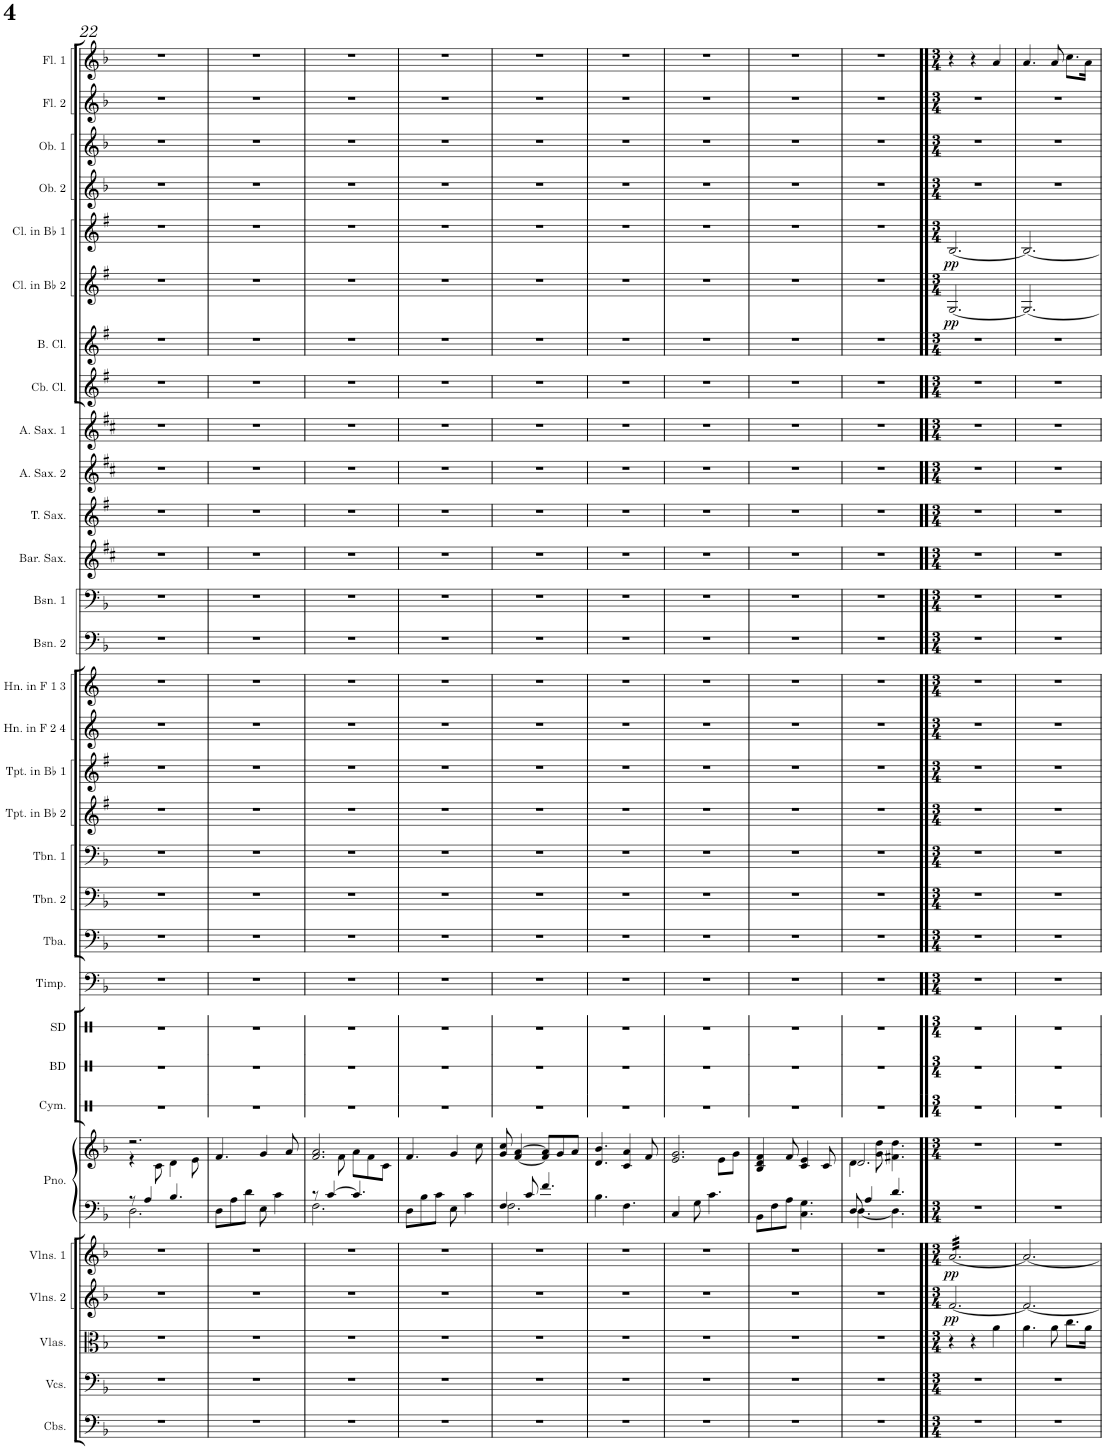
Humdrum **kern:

**kern	**kern	**kern	**kern	**dynam	**kern	**dynam	**kern	**kern	**kern	**kern	**kern	**kern	**kern	**kern	**kern	**kern	**kern	**kern	**kern	**kern	**kern	**kern	**kern	**kern	**kern	**kern	**kern	**kern	**dynam	**kern	**dynam	**kern	**kern	**kern	**kern
*part31	*part30	*part29	*part28	*part28	*part27	*part27	*part26	*part26	*part25	*part24	*part23	*part22	*part21	*part20	*part19	*part18	*part17	*part16	*part15	*part14	*part13	*part12	*part11	*part10	*part9	*part8	*part7	*part6	*part6	*part5	*part5	*part4	*part3	*part2	*part1
*staff32	*staff31	*staff30	*staff29	*staff29	*staff28	*staff28	*staff27	*staff26	*staff25	*staff24	*staff23	*staff22	*staff21	*staff20	*staff19	*staff18	*staff17	*staff16	*staff15	*staff14	*staff13	*staff12	*staff11	*staff10	*staff9	*staff8	*staff7	*staff6	*staff6	*staff5	*staff5	*staff4	*staff3	*staff2	*staff1
*I"Contrabasses	*I"Violoncellos	*I"Violas	*I"Violins 2	*	*I"Violins 1	*	*I"Grand Piano	*	*I"Cymbals	*I"Bass Drum	*I"Snare Drum	*I"Timpani	*I"Tuba	*I"Trombone 2	*I"Trombone 1	*I"Trumpet in Bb 2	*I"Trumpet in Bb 1	*I"Horn in F 2 &amp; 4	*I"Horn in F 1 &amp; 3	*I"Bassoon 2	*I"Bassoon 1	*I"Baritone Saxophone	*I"Tenor Saxophone	*I"Alto Saxophone 2	*I"Alto Saxophone 1	*I"Contrabass Clarinet	*I"Bass Clarinet	*I"Clarinet in Bb 2	*	*I"Clarinet in Bb 1	*	*I"Oboe 2	*I"Oboe 1	*I"Flute 2	*I"Flute 1
*I'Cbs.	*I'Vcs.	*I'Vlas.	*I'Vlns. 2	*	*I'Vlns. 1	*	*I'Pno.	*	*I'Cym.	*I'BD	*I'SD	*I'Timp.	*I'Tba.	*I'Tbn. 2	*I'Tbn. 1	*I'Tpt. in Bb 2	*I'Tpt. in Bb 1	*I'Hn. in F 2 4	*I'Hn. in F 1 3	*I'Bsn. 2	*I'Bsn. 1	*I'Bar. Sax.	*I'T. Sax.	*I'A. Sax. 2	*I'A. Sax. 1	*I'Cb. Cl.	*I'B. Cl.	*I'Cl. in Bb 2	*	*I'Cl. in Bb 1	*	*I'Ob. 2	*I'Ob. 1	*I'Fl. 2	*I'Fl. 1
!!LO:PB:g=z
*clefF4	*clefF4	*clefC3	*clefG2	*	*clefG2	*	*clefF4	*clefG2	*clefX	*clefX	*clefX	*clefF4	*clefF4	*clefF4	*clefF4	*clefG2	*clefG2	*clefG2	*clefG2	*clefF4	*clefF4	*clefG2	*clefG2	*clefG2	*clefG2	*clefG2	*clefG2	*clefG2	*	*clefG2	*	*clefG2	*clefG2	*clefG2	*clefG2
*Trd7c12	*	*	*	*	*	*	*	*	*	*	*	*	*	*	*	*Trd1c2	*Trd1c2	*Trd4c7	*Trd4c7	*	*	*Trd12c21	*Trd8c14	*Trd5c9	*Trd5c9	*Trd15c26	*Trd8c14	*Trd1c2	*	*Trd1c2	*	*	*	*	*
*k[b-]	*k[b-]	*k[b-]	*k[b-]	*	*k[b-]	*	*k[b-]	*k[b-]	*k[]	*k[]	*k[]	*k[b-]	*k[b-]	*k[b-]	*k[b-]	*k[f#]	*k[f#]	*k[]	*k[]	*k[b-]	*k[b-]	*k[f#c#]	*k[f#]	*k[f#c#]	*k[f#c#]	*k[f#]	*k[f#]	*k[f#]	*	*k[f#]	*	*k[b-]	*k[b-]	*k[b-]	*k[b-]
*M6/8	*M6/8	*M6/8	*M6/8	*	*M6/8	*	*M6/8	*M6/8	*M6/8	*M6/8	*M6/8	*M6/8	*M6/8	*M6/8	*M6/8	*M6/8	*M6/8	*M6/8	*M6/8	*M6/8	*M6/8	*M6/8	*M6/8	*M6/8	*M6/8	*M6/8	*M6/8	*M6/8	*	*M6/8	*	*M6/8	*M6/8	*M6/8	*M6/8
=22	=22	=22	=22	=22	=22	=22	=22	=22	=22	=22	=22	=22	=22	=22	=22	=22	=22	=22	=22	=22	=22	=22	=22	=22	=22	=22	=22	=22	=22	=22	=22	=22	=22	=22	=22
*	*	*	*	*	*	*	*^	*^	*	*	*	*	*	*	*	*	*	*	*	*	*	*	*	*	*	*	*	*	*	*	*	*	*	*	*
2.r	2.r	2.r	2.r	.	2.r	.	8r	2.D\	2.r	4r	2.r	2.r	2.r	2.r	2.r	2.r	2.r	2.r	2.r	2.r	2.r	2.r	2.r	2.r	2.r	2.r	2.r	2.r	2.r	2.r	.	2.r	.	2.r	2.r	2.r	2.r
.	.	.	.	.	.	.	4A/	.	.	.	.	.	.	.	.	.	.	.	.	.	.	.	.	.	.	.	.	.	.	.	.	.	.	.	.	.	.
.	.	.	.	.	.	.	.	.	.	8c\	.	.	.	.	.	.	.	.	.	.	.	.	.	.	.	.	.	.	.	.	.	.	.	.	.	.	.
.	.	.	.	.	.	.	4.B-/	.	.	4d\	.	.	.	.	.	.	.	.	.	.	.	.	.	.	.	.	.	.	.	.	.	.	.	.	.	.	.
.	.	.	.	.	.	.	.	.	.	8e\	.	.	.	.	.	.	.	.	.	.	.	.	.	.	.	.	.	.	.	.	.	.	.	.	.	.	.
*	*	*	*	*	*	*	*v	*v	*	*	*	*	*	*	*	*	*	*	*	*	*	*	*	*	*	*	*	*	*	*	*	*	*	*	*	*	*
*	*	*	*	*	*	*	*	*v	*v	*	*	*	*	*	*	*	*	*	*	*	*	*	*	*	*	*	*	*	*	*	*	*	*	*	*	*
=23	=23	=23	=23	=23	=23	=23	=23	=23	=23	=23	=23	=23	=23	=23	=23	=23	=23	=23	=23	=23	=23	=23	=23	=23	=23	=23	=23	=23	=23	=23	=23	=23	=23	=23	=23
2.r	2.r	2.r	2.r	.	2.r	.	8D\L	4.f/	2.r	2.r	2.r	2.r	2.r	2.r	2.r	2.r	2.r	2.r	2.r	2.r	2.r	2.r	2.r	2.r	2.r	2.r	2.r	2.r	.	2.r	.	2.r	2.r	2.r	2.r
.	.	.	.	.	.	.	8A\	.	.	.	.	.	.	.	.	.	.	.	.	.	.	.	.	.	.	.	.	.	.	.	.	.	.	.	.
.	.	.	.	.	.	.	8d\J	.	.	.	.	.	.	.	.	.	.	.	.	.	.	.	.	.	.	.	.	.	.	.	.	.	.	.	.
.	.	.	.	.	.	.	8E\	4g/	.	.	.	.	.	.	.	.	.	.	.	.	.	.	.	.	.	.	.	.	.	.	.	.	.	.	.
.	.	.	.	.	.	.	4c\	.	.	.	.	.	.	.	.	.	.	.	.	.	.	.	.	.	.	.	.	.	.	.	.	.	.	.	.
.	.	.	.	.	.	.	.	8a/	.	.	.	.	.	.	.	.	.	.	.	.	.	.	.	.	.	.	.	.	.	.	.	.	.	.	.
=24	=24	=24	=24	=24	=24	=24	=24	=24	=24	=24	=24	=24	=24	=24	=24	=24	=24	=24	=24	=24	=24	=24	=24	=24	=24	=24	=24	=24	=24	=24	=24	=24	=24	=24	=24
*	*	*	*	*	*	*	*^	*^	*	*	*	*	*	*	*	*	*	*	*	*	*	*	*	*	*	*	*	*	*	*	*	*	*	*	*
2.r	2.r	2.r	2.r	.	2.r	.	8r	2.F\	2.f/ 2.a/	4ryy	2.r	2.r	2.r	2.r	2.r	2.r	2.r	2.r	2.r	2.r	2.r	2.r	2.r	2.r	2.r	2.r	2.r	2.r	2.r	2.r	.	2.r	.	2.r	2.r	2.r	2.r
.	.	.	.	.	.	.	[4c/	.	.	.	.	.	.	.	.	.	.	.	.	.	.	.	.	.	.	.	.	.	.	.	.	.	.	.	.	.	.
.	.	.	.	.	.	.	.	.	.	8f\	.	.	.	.	.	.	.	.	.	.	.	.	.	.	.	.	.	.	.	.	.	.	.	.	.	.	.
.	.	.	.	.	.	.	4.c/]	.	.	8a\L	.	.	.	.	.	.	.	.	.	.	.	.	.	.	.	.	.	.	.	.	.	.	.	.	.	.	.
.	.	.	.	.	.	.	.	.	.	8f\	.	.	.	.	.	.	.	.	.	.	.	.	.	.	.	.	.	.	.	.	.	.	.	.	.	.	.
.	.	.	.	.	.	.	.	.	.	8c\J	.	.	.	.	.	.	.	.	.	.	.	.	.	.	.	.	.	.	.	.	.	.	.	.	.	.	.
*	*	*	*	*	*	*	*v	*v	*	*	*	*	*	*	*	*	*	*	*	*	*	*	*	*	*	*	*	*	*	*	*	*	*	*	*	*	*
*	*	*	*	*	*	*	*	*v	*v	*	*	*	*	*	*	*	*	*	*	*	*	*	*	*	*	*	*	*	*	*	*	*	*	*	*	*
=25	=25	=25	=25	=25	=25	=25	=25	=25	=25	=25	=25	=25	=25	=25	=25	=25	=25	=25	=25	=25	=25	=25	=25	=25	=25	=25	=25	=25	=25	=25	=25	=25	=25	=25	=25
2.r	2.r	2.r	2.r	.	2.r	.	8D\L	4.f/	2.r	2.r	2.r	2.r	2.r	2.r	2.r	2.r	2.r	2.r	2.r	2.r	2.r	2.r	2.r	2.r	2.r	2.r	2.r	2.r	.	2.r	.	2.r	2.r	2.r	2.r
.	.	.	.	.	.	.	8B-\	.	.	.	.	.	.	.	.	.	.	.	.	.	.	.	.	.	.	.	.	.	.	.	.	.	.	.	.
.	.	.	.	.	.	.	8c\J	.	.	.	.	.	.	.	.	.	.	.	.	.	.	.	.	.	.	.	.	.	.	.	.	.	.	.	.
.	.	.	.	.	.	.	8E\	4g/	.	.	.	.	.	.	.	.	.	.	.	.	.	.	.	.	.	.	.	.	.	.	.	.	.	.	.
.	.	.	.	.	.	.	4c\	.	.	.	.	.	.	.	.	.	.	.	.	.	.	.	.	.	.	.	.	.	.	.	.	.	.	.	.
.	.	.	.	.	.	.	.	8cc\	.	.	.	.	.	.	.	.	.	.	.	.	.	.	.	.	.	.	.	.	.	.	.	.	.	.	.
=26	=26	=26	=26	=26	=26	=26	=26	=26	=26	=26	=26	=26	=26	=26	=26	=26	=26	=26	=26	=26	=26	=26	=26	=26	=26	=26	=26	=26	=26	=26	=26	=26	=26	=26	=26
*	*	*	*	*	*	*	*^	*	*	*	*	*	*	*	*	*	*	*	*	*	*	*	*	*	*	*	*	*	*	*	*	*	*	*	*
2.r	2.r	2.r	2.r	.	2.r	.	4F/	2.F\	8g/ 8cc/	2.r	2.r	2.r	2.r	2.r	2.r	2.r	2.r	2.r	2.r	2.r	2.r	2.r	2.r	2.r	2.r	2.r	2.r	2.r	2.r	.	2.r	.	2.r	2.r	2.r	2.r
.	.	.	.	.	.	.	.	.	[4f/ [4a/	.	.	.	.	.	.	.	.	.	.	.	.	.	.	.	.	.	.	.	.	.	.	.	.	.	.	.
.	.	.	.	.	.	.	8c/	.	.	.	.	.	.	.	.	.	.	.	.	.	.	.	.	.	.	.	.	.	.	.	.	.	.	.	.	.
.	.	.	.	.	.	.	4.f/	.	8f/] 8a/]L	.	.	.	.	.	.	.	.	.	.	.	.	.	.	.	.	.	.	.	.	.	.	.	.	.	.	.
.	.	.	.	.	.	.	.	.	8g/	.	.	.	.	.	.	.	.	.	.	.	.	.	.	.	.	.	.	.	.	.	.	.	.	.	.	.
.	.	.	.	.	.	.	.	.	8a/J	.	.	.	.	.	.	.	.	.	.	.	.	.	.	.	.	.	.	.	.	.	.	.	.	.	.	.
*	*	*	*	*	*	*	*v	*v	*	*	*	*	*	*	*	*	*	*	*	*	*	*	*	*	*	*	*	*	*	*	*	*	*	*	*	*
=27	=27	=27	=27	=27	=27	=27	=27	=27	=27	=27	=27	=27	=27	=27	=27	=27	=27	=27	=27	=27	=27	=27	=27	=27	=27	=27	=27	=27	=27	=27	=27	=27	=27	=27	=27
2.r	2.r	2.r	2.r	.	2.r	.	4.B-\	4.d/ 4.b-/	2.r	2.r	2.r	2.r	2.r	2.r	2.r	2.r	2.r	2.r	2.r	2.r	2.r	2.r	2.r	2.r	2.r	2.r	2.r	2.r	.	2.r	.	2.r	2.r	2.r	2.r
.	.	.	.	.	.	.	4.F\	4c/ 4a/	.	.	.	.	.	.	.	.	.	.	.	.	.	.	.	.	.	.	.	.	.	.	.	.	.	.	.
.	.	.	.	.	.	.	.	8f/	.	.	.	.	.	.	.	.	.	.	.	.	.	.	.	.	.	.	.	.	.	.	.	.	.	.	.
=28	=28	=28	=28	=28	=28	=28	=28	=28	=28	=28	=28	=28	=28	=28	=28	=28	=28	=28	=28	=28	=28	=28	=28	=28	=28	=28	=28	=28	=28	=28	=28	=28	=28	=28	=28
*	*	*	*	*	*	*	*	*^	*	*	*	*	*	*	*	*	*	*	*	*	*	*	*	*	*	*	*	*	*	*	*	*	*	*	*
2.r	2.r	2.r	2.r	.	2.r	.	4C/	2.e/ 2.g/	2ryy	2.r	2.r	2.r	2.r	2.r	2.r	2.r	2.r	2.r	2.r	2.r	2.r	2.r	2.r	2.r	2.r	2.r	2.r	2.r	2.r	.	2.r	.	2.r	2.r	2.r	2.r
.	.	.	.	.	.	.	8G\	.	.	.	.	.	.	.	.	.	.	.	.	.	.	.	.	.	.	.	.	.	.	.	.	.	.	.	.	.
.	.	.	.	.	.	.	4.c\	.	.	.	.	.	.	.	.	.	.	.	.	.	.	.	.	.	.	.	.	.	.	.	.	.	.	.	.	.
.	.	.	.	.	.	.	.	.	8e\L	.	.	.	.	.	.	.	.	.	.	.	.	.	.	.	.	.	.	.	.	.	.	.	.	.	.	.
.	.	.	.	.	.	.	.	.	8g\J	.	.	.	.	.	.	.	.	.	.	.	.	.	.	.	.	.	.	.	.	.	.	.	.	.	.	.
*	*	*	*	*	*	*	*	*v	*v	*	*	*	*	*	*	*	*	*	*	*	*	*	*	*	*	*	*	*	*	*	*	*	*	*	*	*
=29	=29	=29	=29	=29	=29	=29	=29	=29	=29	=29	=29	=29	=29	=29	=29	=29	=29	=29	=29	=29	=29	=29	=29	=29	=29	=29	=29	=29	=29	=29	=29	=29	=29	=29	=29
2.r	2.r	2.r	2.r	.	2.r	.	8BB-\L	4B-/ 4d/ 4f/	2.r	2.r	2.r	2.r	2.r	2.r	2.r	2.r	2.r	2.r	2.r	2.r	2.r	2.r	2.r	2.r	2.r	2.r	2.r	2.r	.	2.r	.	2.r	2.r	2.r	2.r
.	.	.	.	.	.	.	8F\	.	.	.	.	.	.	.	.	.	.	.	.	.	.	.	.	.	.	.	.	.	.	.	.	.	.	.	.
.	.	.	.	.	.	.	8A\J	8f/	.	.	.	.	.	.	.	.	.	.	.	.	.	.	.	.	.	.	.	.	.	.	.	.	.	.	.
.	.	.	.	.	.	.	4.C\ 4.G\	4c/ 4e/	.	.	.	.	.	.	.	.	.	.	.	.	.	.	.	.	.	.	.	.	.	.	.	.	.	.	.
.	.	.	.	.	.	.	.	8c/	.	.	.	.	.	.	.	.	.	.	.	.	.	.	.	.	.	.	.	.	.	.	.	.	.	.	.
=30	=30	=30	=30	=30	=30	=30	=30	=30	=30	=30	=30	=30	=30	=30	=30	=30	=30	=30	=30	=30	=30	=30	=30	=30	=30	=30	=30	=30	=30	=30	=30	=30	=30	=30	=30
*	*	*	*	*	*	*	*^	*^	*	*	*	*	*	*	*	*	*	*	*	*	*	*	*	*	*	*	*	*	*	*	*	*	*	*	*
2.r	2.r	2.r	2.r	.	2.r	.	8D/	[4.D\	2.d/	4d\	2.r	2.r	2.r	2.r	2.r	2.r	2.r	2.r	2.r	2.r	2.r	2.r	2.r	2.r	2.r	2.r	2.r	2.r	2.r	2.r	.	2.r	.	2.r	2.r	2.r	2.r
.	.	.	.	.	.	.	4A/	.	.	.	.	.	.	.	.	.	.	.	.	.	.	.	.	.	.	.	.	.	.	.	.	.	.	.	.	.	.
.	.	.	.	.	.	.	.	.	.	8g\ 8dd\	.	.	.	.	.	.	.	.	.	.	.	.	.	.	.	.	.	.	.	.	.	.	.	.	.	.	.
.	.	.	.	.	.	.	4.d/	4.D\]	.	4.f#X\ 4.dd\	.	.	.	.	.	.	.	.	.	.	.	.	.	.	.	.	.	.	.	.	.	.	.	.	.	.	.
*	*	*	*	*	*	*	*v	*v	*	*	*	*	*	*	*	*	*	*	*	*	*	*	*	*	*	*	*	*	*	*	*	*	*	*	*	*	*
*	*	*	*	*	*	*	*	*v	*v	*	*	*	*	*	*	*	*	*	*	*	*	*	*	*	*	*	*	*	*	*	*	*	*	*	*	*
=31!!	=31!!	=31!!	=31!!	=31!!	=31!!	=31!!	=31!!	=31!!	=31!!	=31!!	=31!!	=31!!	=31!!	=31!!	=31!!	=31!!	=31!!	=31!!	=31!!	=31!!	=31!!	=31!!	=31!!	=31!!	=31!!	=31!!	=31!!	=31!!	=31!!	=31!!	=31!!	=31!!	=31!!	=31!!	=31!!
*M3/4	*M3/4	*M3/4	*M3/4	*	*M3/4	*	*M3/4	*M3/4	*M3/4	*M3/4	*M3/4	*M3/4	*M3/4	*M3/4	*M3/4	*M3/4	*M3/4	*M3/4	*M3/4	*M3/4	*M3/4	*M3/4	*M3/4	*M3/4	*M3/4	*M3/4	*M3/4	*M3/4	*	*M3/4	*	*M3/4	*M3/4	*M3/4	*M3/4
*	*	*	*	*	*	*	*^	*^	*	*	*	*	*	*	*	*	*	*	*	*	*	*	*	*	*	*	*	*	*	*	*	*	*	*	*
!	!	!	!	!LO:DY:b	!	!LO:DY:b	!	!	!	!	!	!	!	!	!	!	!	!	!	!	!	!	!	!	!	!	!	!	!	!	!LO:DY:b	!	!LO:DY:b	!	!	!	!
*	*	*	*	*	*	*	*v	*v	*	*	*	*	*	*	*	*	*	*	*	*	*	*	*	*	*	*	*	*	*	*	*	*	*	*	*	*	*
*	*	*	*	*	*	*	*	*v	*v	*	*	*	*	*	*	*	*	*	*	*	*	*	*	*	*	*	*	*	*	*	*	*	*	*	*	*
*	*	*	*	*	*tremolo	*	*	*	*	*	*	*	*	*	*	*	*	*	*	*	*	*	*	*	*	*	*	*	*	*	*	*	*	*	*
2.r	2.r	4r	[2.f/	pp	[32a/LLL	pp	2.r	2.r	2.r	2.r	2.r	2.r	2.r	2.r	2.r	2.r	2.r	2.r	2.r	2.r	2.r	2.r	2.r	2.r	2.r	2.r	2.r	[2.G/	pp	[2.B/	pp	2.r	2.r	2.r	4r
.	.	.	.	.	32a/	.	.	.	.	.	.	.	.	.	.	.	.	.	.	.	.	.	.	.	.	.	.	.	.	.	.	.	.	.	.
.	.	.	.	.	32a/	.	.	.	.	.	.	.	.	.	.	.	.	.	.	.	.	.	.	.	.	.	.	.	.	.	.	.	.	.	.
.	.	.	.	.	32a/	.	.	.	.	.	.	.	.	.	.	.	.	.	.	.	.	.	.	.	.	.	.	.	.	.	.	.	.	.	.
.	.	.	.	.	32a/	.	.	.	.	.	.	.	.	.	.	.	.	.	.	.	.	.	.	.	.	.	.	.	.	.	.	.	.	.	.
.	.	.	.	.	32a/	.	.	.	.	.	.	.	.	.	.	.	.	.	.	.	.	.	.	.	.	.	.	.	.	.	.	.	.	.	.
.	.	.	.	.	32a/	.	.	.	.	.	.	.	.	.	.	.	.	.	.	.	.	.	.	.	.	.	.	.	.	.	.	.	.	.	.
.	.	.	.	.	32a/	.	.	.	.	.	.	.	.	.	.	.	.	.	.	.	.	.	.	.	.	.	.	.	.	.	.	.	.	.	.
.	.	4r	.	.	32a/	.	.	.	.	.	.	.	.	.	.	.	.	.	.	.	.	.	.	.	.	.	.	.	.	.	.	.	.	.	4r
.	.	.	.	.	32a/	.	.	.	.	.	.	.	.	.	.	.	.	.	.	.	.	.	.	.	.	.	.	.	.	.	.	.	.	.	.
.	.	.	.	.	32a/	.	.	.	.	.	.	.	.	.	.	.	.	.	.	.	.	.	.	.	.	.	.	.	.	.	.	.	.	.	.
.	.	.	.	.	32a/	.	.	.	.	.	.	.	.	.	.	.	.	.	.	.	.	.	.	.	.	.	.	.	.	.	.	.	.	.	.
.	.	.	.	.	32a/	.	.	.	.	.	.	.	.	.	.	.	.	.	.	.	.	.	.	.	.	.	.	.	.	.	.	.	.	.	.
.	.	.	.	.	32a/	.	.	.	.	.	.	.	.	.	.	.	.	.	.	.	.	.	.	.	.	.	.	.	.	.	.	.	.	.	.
.	.	.	.	.	32a/	.	.	.	.	.	.	.	.	.	.	.	.	.	.	.	.	.	.	.	.	.	.	.	.	.	.	.	.	.	.
.	.	.	.	.	32a/	.	.	.	.	.	.	.	.	.	.	.	.	.	.	.	.	.	.	.	.	.	.	.	.	.	.	.	.	.	.
.	.	4a\	.	.	32a/	.	.	.	.	.	.	.	.	.	.	.	.	.	.	.	.	.	.	.	.	.	.	.	.	.	.	.	.	.	4a/
.	.	.	.	.	32a/	.	.	.	.	.	.	.	.	.	.	.	.	.	.	.	.	.	.	.	.	.	.	.	.	.	.	.	.	.	.
.	.	.	.	.	32a/	.	.	.	.	.	.	.	.	.	.	.	.	.	.	.	.	.	.	.	.	.	.	.	.	.	.	.	.	.	.
.	.	.	.	.	32a/	.	.	.	.	.	.	.	.	.	.	.	.	.	.	.	.	.	.	.	.	.	.	.	.	.	.	.	.	.	.
.	.	.	.	.	32a/	.	.	.	.	.	.	.	.	.	.	.	.	.	.	.	.	.	.	.	.	.	.	.	.	.	.	.	.	.	.
.	.	.	.	.	32a/	.	.	.	.	.	.	.	.	.	.	.	.	.	.	.	.	.	.	.	.	.	.	.	.	.	.	.	.	.	.
.	.	.	.	.	32a/	.	.	.	.	.	.	.	.	.	.	.	.	.	.	.	.	.	.	.	.	.	.	.	.	.	.	.	.	.	.
.	.	.	.	.	32a/JJJ	.	.	.	.	.	.	.	.	.	.	.	.	.	.	.	.	.	.	.	.	.	.	.	.	.	.	.	.	.	.
*	*	*	*	*	*Xtremolo	*	*	*	*	*	*	*	*	*	*	*	*	*	*	*	*	*	*	*	*	*	*	*	*	*	*	*	*	*	*
=32	=32	=32	=32	=32	=32	=32	=32	=32	=32	=32	=32	=32	=32	=32	=32	=32	=32	=32	=32	=32	=32	=32	=32	=32	=32	=32	=32	=32	=32	=32	=32	=32	=32	=32	=32
2.r	2.r	4.a\	2.f/_	.	2.a/_	.	2.r	2.r	2.r	2.r	2.r	2.r	2.r	2.r	2.r	2.r	2.r	2.r	2.r	2.r	2.r	2.r	2.r	2.r	2.r	2.r	2.r	2.G/_	.	2.B/_	.	2.r	2.r	2.r	4.a/
.	.	8a\	.	.	.	.	.	.	.	.	.	.	.	.	.	.	.	.	.	.	.	.	.	.	.	.	.	.	.	.	.	.	.	.	8a/
.	.	8.cc\L	.	.	.	.	.	.	.	.	.	.	.	.	.	.	.	.	.	.	.	.	.	.	.	.	.	.	.	.	.	.	.	.	8.cc\L
.	.	16a\Jk	.	.	.	.	.	.	.	.	.	.	.	.	.	.	.	.	.	.	.	.	.	.	.	.	.	.	.	.	.	.	.	.	16a\Jk
=	=	=	=	=	=	=	=	=	=	=	=	=	=	=	=	=	=	=	=	=	=	=	=	=	=	=	=	=	=	=	=	=	=	=	=
*-	*-	*-	*-	*-	*-	*-	*-	*-	*-	*-	*-	*-	*-	*-	*-	*-	*-	*-	*-	*-	*-	*-	*-	*-	*-	*-	*-	*-	*-	*-	*-	*-	*-	*-	*-
